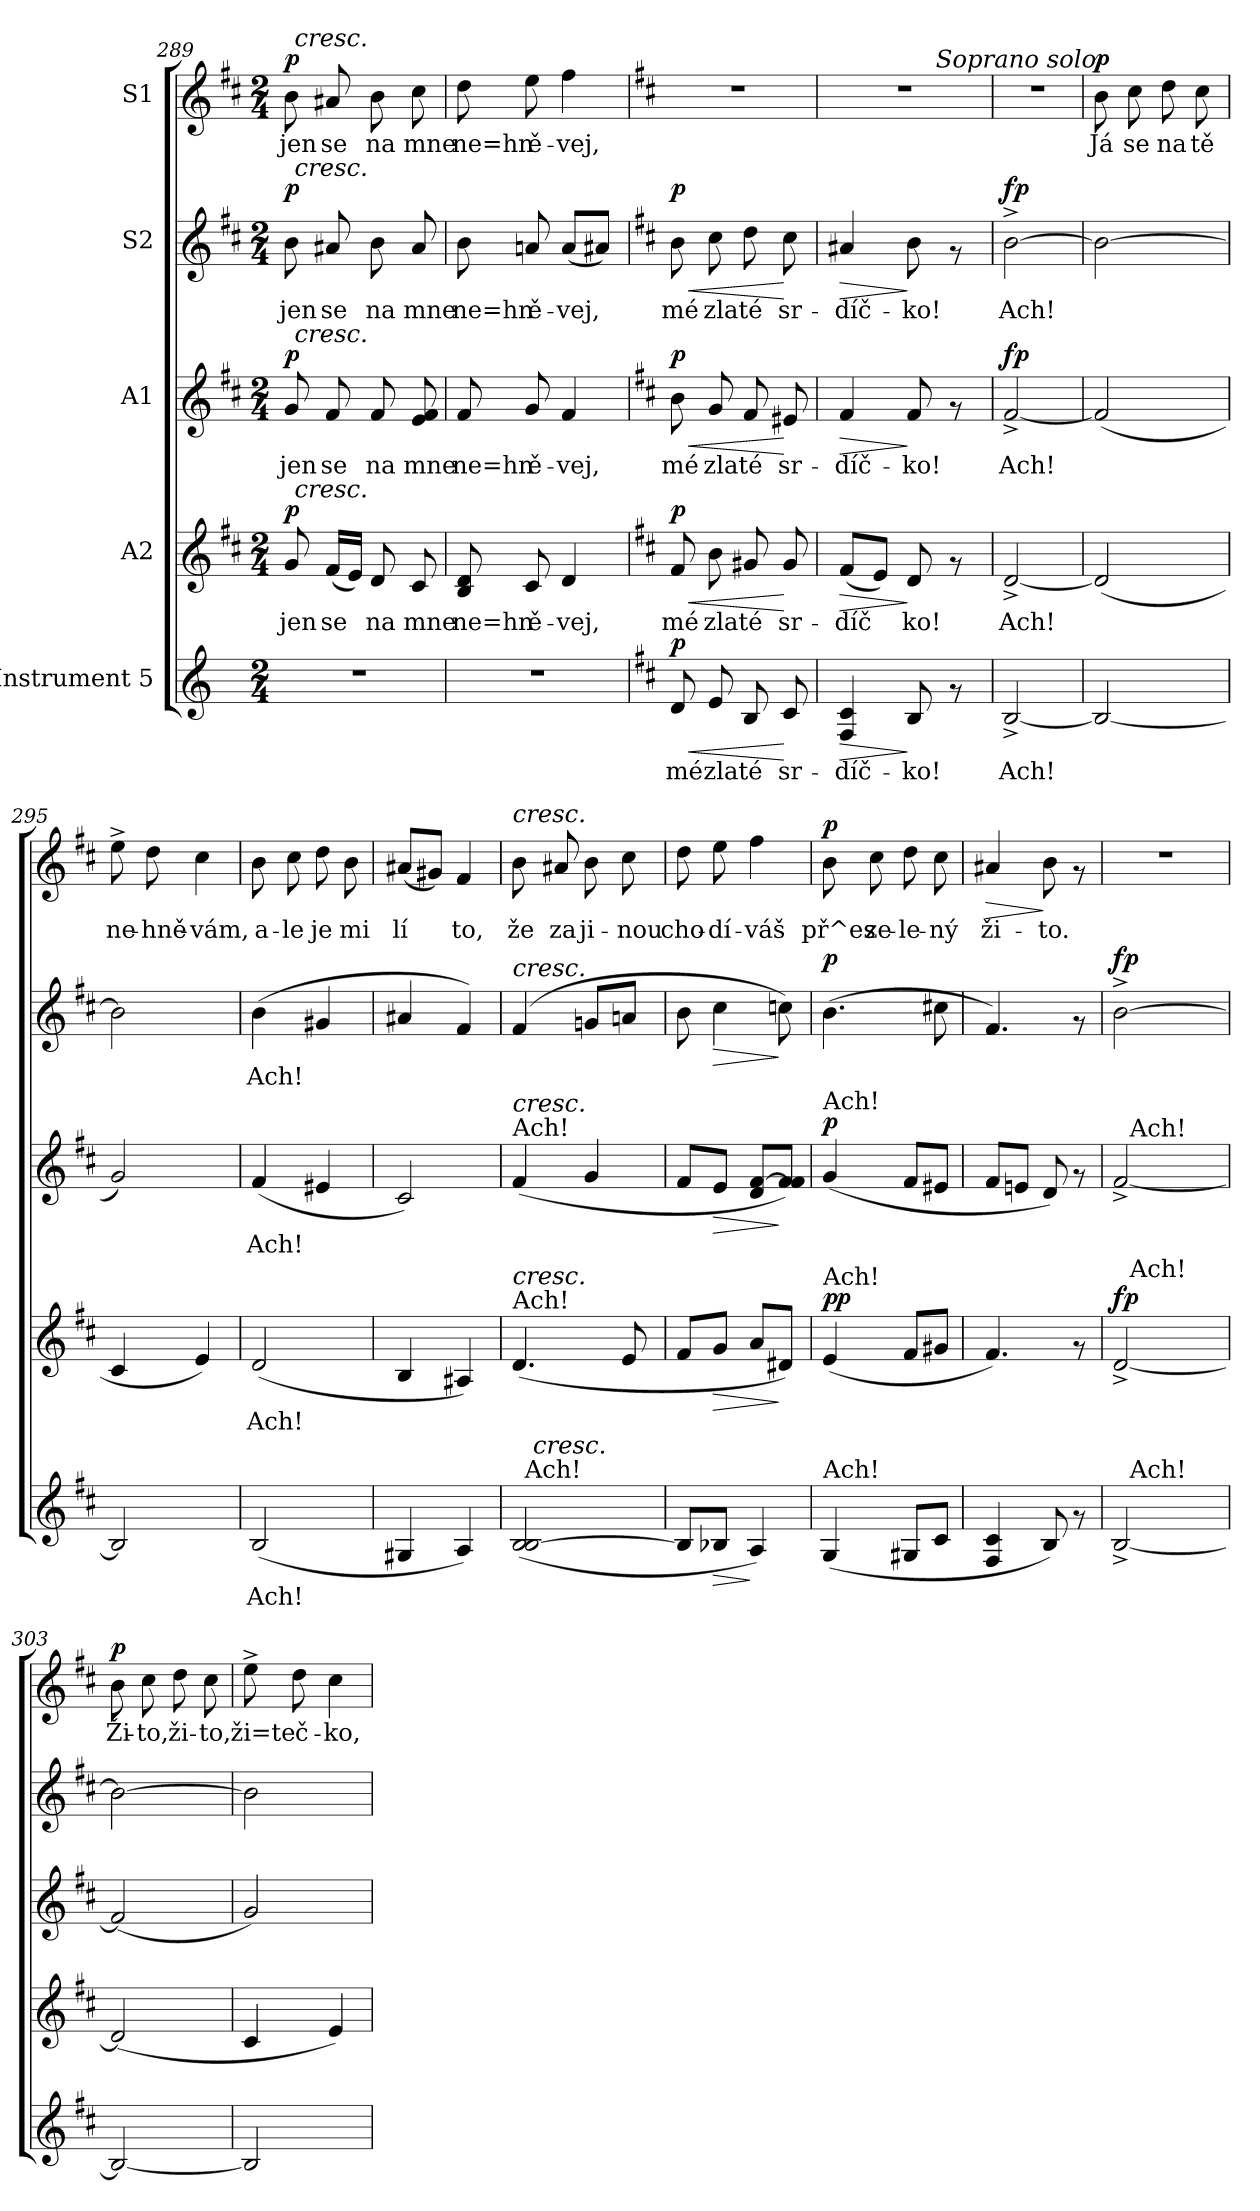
**kern	**text	**dynam	**kern	**text	**dynam	**kern	**text	**dynam	**kern	**text	**dynam	**kern	**text	**dynam
*part5	*part5	*part5	*part4	*part4	*part4	*part3	*part3	*part3	*part2	*part2	*part2	*part1	*part1	*part1
*staff5	*staff5	*staff5	*staff4	*staff4	*staff4	*staff3	*staff3	*staff3	*staff2	*staff2	*staff2	*staff1	*staff1	*staff1
*I"Instrument 5	*	*	*I"A2	*	*	*I"A1	*	*	*I"S2	*	*	*I"S1	*	*
*clefG2	*	*	*clefG2	*	*	*clefG2	*	*	*clefG2	*	*	*clefG2	*	*
*k[]	*	*	*k[f#c#]	*	*	*k[f#c#]	*	*	*k[f#c#]	*	*	*k[f#c#]	*	*
*C:	*	*	*D:	*	*	*D:	*	*	*D:	*	*	*D:	*	*
*M2/4	*	*	*M2/4	*	*	*M2/4	*	*	*M2/4	*	*	*M2/4	*	*
=289	=289	=289	=289	=289	=289	=289	=289	=289	=289	=289	=289	=289	=289	=289
!	!	!	!	!LO:LY:b:cj	!LO:DY:a	!	!LO:LY:b:cj	!LO:DY:a	!	!LO:LY:b:cj	!LO:DY:a	!	!LO:LY:b:cj	!LO:DY:a
*	*	*	*^	*	*	*^	*	*	*^	*	*	*^	*	*
2r	.	.	8g/	64ryy	jen	p	8g/	64ryy	jen	p	8b\	64ryy	jen	p	8b\	64ryy	jen	p
!	!	!	!	!	!	!	!	!	!	!	!	!	!	!	!	!LO:TX:a:i:t=cresc.	!	!
!	!	!	!	!	!	!	!	!	!	!	!	!LO:TX:a:i:t=cresc.	!	!	!	!	!	!
!	!	!	!	!	!	!	!	!LO:TX:a:i:t=cresc.	!	!	!	!	!	!	!	!	!	!
!	!	!	!	!LO:TX:a:i:t=cresc.	!	!	!	!	!	!	!	!	!	!	!	!	!	!
.	.	.	.	4ryy	.	.	.	4ryy	.	.	.	4ryy	.	.	.	4ryy	.	.
!	!	!	!	!	!LO:LY:b:cj	!	!	!	!LO:LY:b:cj	!	!	!	!LO:LY:b:cj	!	!	!	!LO:LY:b:cj	!
.	.	.	(<16f#/L	.	se	.	8f#/	.	se	.	8a#X/	.	se	.	8a#X/	.	se	.
!	!	!	!	!	!LO:LY:b:cj	!	!	!	!	!	!	!	!	!	!	!	!	!
.	.	.	16e/J)	.	.	.	.	.	.	.	.	.	.	.	.	.	.	.
!	!	!	!	!	!LO:LY:b:cj	!	!	!	!LO:LY:b:cj	!	!	!	!LO:LY:b:cj	!	!	!	!LO:LY:b:cj	!
.	.	.	8d/	.	na	.	8f#/	.	na	.	8b\	.	na	.	8b\	.	na	.
.	.	.	.	8...ryy	.	.	.	8...ryy	.	.	.	8...ryy	.	.	.	8...ryy	.	.
!	!	!	!	!	!LO:LY:b:cj	!	!	!	!LO:LY:b:cj	!	!	!	!LO:LY:b:cj	!	!	!	!LO:LY:b:cj	!
.	.	.	8c#/	.	mne	.	8e/ 8f#/	.	mne	.	8a#/	.	mne	.	8cc#\	.	mne	.
=290	=290	=290	=290	=290	=290	=290	=290	=290	=290	=290	=290	=290	=290	=290	=290	=290	=290	=290
!	!	!	!	!	!LO:LY:b:cj	!	!	!	!LO:LY:b:cj	!	!	!	!LO:LY:b:cj	!	!	!	!LO:LY:b:cj	!
*	*	*	*v	*v	*	*	*	*	*	*	*v	*v	*	*	*v	*v	*	*
*	*	*	*	*	*	*v	*v	*	*	*	*	*	*	*	*
2r	.	.	8d/ 8B/	ne=hn	.	8f#/	ne=hn	.	8b\	ne=hn	.	8dd\	ne=hn	.
!	!	!	!	!LO:LY:b:cj	!	!	!LO:LY:b:cj	!	!	!LO:LY:b:cj	!	!	!LO:LY:b:cj	!
.	.	.	8c#/	ě-	.	8g/	ě-	.	8an/	ě-	.	8ee\	ě-	.
!	!	!	!	!LO:LY:b:cj	!	!	!LO:LY:b:cj	!	!	!LO:LY:b:cj	!	!	!LO:LY:b:cj	!
.	.	.	4d/	-vej,	.	4f#/	-vej,	.	(<8a/L	-vej,	.	4ff#\	-vej,	.
!	!	!	!	!	!	!	!	!	!	!LO:LY:b:cj	!	!	!	!
.	.	.	.	.	.	.	.	.	8a#X/J)	.	.	.	.	.
!!LO:LB:g=z
=291	=291	=291	=291	=291	=291	=291	=291	=291	=291	=291	=291	=291	=291	=291
*k[f#c#]	*	*	*	*	*	*	*	*	*	*	*	*	*	*
*D:	*	*	*	*	*	*	*	*	*	*	*	*	*	*
!	!LO:LY:b	!LO:HP:b	!	!LO:LY:b:cj	!LO:HP:b	!	!LO:LY:b:cj	!LO:HP:b	!	!LO:LY:b:cj	!LO:HP:b	!	!	!
!	!	!LO:DY:n=1:a	!	!	!LO:DY:n=1:a	!	!	!LO:DY:n=1:a	!	!	!LO:DY:n=1:a	!	!	!
8d/	mé	< p	8f#/	mé	< p	8b\	mé	< p	8b\	mé	< p	2r	.	.
!	!LO:LY:b	!	!	!LO:LY:b:cj	!	!	!LO:LY:b:cj	!	!	!LO:LY:b:cj	!	!	!	!
8e/	zla	.	8b\	zla	.	8g/	zla	.	8cc#\	zla	.	.	.	.
!	!LO:LY:b	!	!	!LO:LY:b:cj	!	!	!LO:LY:b:cj	!	!	!LO:LY:b:cj	!	!	!	!
8B/	té	.	8g#X/	té	.	8f#/	té	.	8dd\	té	.	.	.	.
!	!LO:LY:b	!	!	!LO:LY:b:cj	!	!	!LO:LY:b:cj	!	!	!LO:LY:b:cj	!	!	!	!
8c#/	sr-	[	8g#/	sr-	[	8e#X/	sr-	[	8cc#\	sr-	[	.	.	.
=292	=292	=292	=292	=292	=292	=292	=292	=292	=292	=292	=292	=292	=292	=292
!	!LO:LY:b	!LO:HP:b	!	!LO:LY:b:cj	!LO:HP:b	!	!LO:LY:b:cj	!LO:HP:b	!	!LO:LY:b:cj	!LO:HP:b	!	!	!
*	*	*	*	*	*	*	*	*	*	*	*	*^	*	*
4c#/ 4F#/	-díč-	>	(<8f#/L	-díč-	>	4f#/	-díč-	>	4a#X/	-díč-	>	2r	4ryy	.	.
!	!	!	!	!LO:LY:b:cj	!	!	!	!	!	!	!	!	!	!	!
.	.	.	8e/J)	--	.	.	.	.	.	.	.	.	.	.	.
!	!LO:LY:b	!	!	!LO:LY:b:cj	!	!	!LO:LY:b:cj	!	!	!LO:LY:b:cj	!	!	!	!	!
8B/	-ko!	]	8d/	-ko!	]	8f#/	-ko!	]	8b\	-ko!	]	.	16.ryy	.	.
!	!	!	!	!	!	!	!	!	!	!	!	!	!LO:TX:a:i:t=Soprano solo	!	!
.	.	.	.	.	.	.	.	.	.	.	.	.	8ryy	.	.
8rf	.	.	8rf	.	.	8rf	.	.	8rf	.	.	.	.	.	.
.	.	.	.	.	.	.	.	.	.	.	.	.	32ryy	.	.
=293	=293	=293	=293	=293	=293	=293	=293	=293	=293	=293	=293	=293	=293	=293	=293
!	!LO:LY:b	!	!	!LO:LY:b:cj	!LO:DY:a	!	!LO:LY:b:cj	!	!	!LO:LY:b:cj	!	!	!	!	!
!	!	!	!	!	!LO:DY:n=1:b	!	!	!LO:DY:a	!	!	!LO:DY:a	!	!	!	!
*	*	*	*	*	*	*	*	*	*	*	*	*v	*v	*	*
[<2B^>/	Ach!	.	[<2d^>/	Ach!	fp fp	[<2f#^>/	Ach!	fp	[>2b^>\	Ach!	fp	2r	.	.
=294	=294	=294	=294	=294	=294	=294	=294	=294	=294	=294	=294	=294	=294	=294
!	!LO:LY:b	!	!	!LO:LY:b:cj	!	!	!LO:LY:b:cj	!	!	!LO:LY:b:cj	!	!	!LO:LY:b:cj	!LO:DY:a
2B/_<	.	.	(<2d/]	.	.	(<2f#/]	.	.	2b\_>	.	.	8b\	Já	p
!	!	!	!	!	!	!	!	!	!	!	!	!	!LO:LY:b:cj	!
.	.	.	.	.	.	.	.	.	.	.	.	8cc#\	se	.
!	!	!	!	!	!	!	!	!	!	!	!	!	!LO:LY:b:cj	!
.	.	.	.	.	.	.	.	.	.	.	.	8dd\	na	.
!	!	!	!	!	!	!	!	!	!	!	!	!	!LO:LY:b:cj	!
.	.	.	.	.	.	.	.	.	.	.	.	8cc#\	tě	.
=295	=295	=295	=295	=295	=295	=295	=295	=295	=295	=295	=295	=295	=295	=295
!	!LO:LY:b	!	!	!LO:LY:b:cj	!	!	!LO:LY:b:cj	!	!	!LO:LY:b:cj	!	!	!LO:LY:b:cj	!
2B/]	.	.	4c#/	.	.	2g/)	.	.	2b\]	.	.	8ee^>\	ne-	.
!	!	!	!	!	!	!	!	!	!	!	!	!	!LO:LY:b:cj	!
.	.	.	.	.	.	.	.	.	.	.	.	8dd\	-hně-	.
!	!	!	!	!LO:LY:b:cj	!	!	!	!	!	!	!	!	!LO:LY:b:cj	!
.	.	.	4e/)	.	.	.	.	.	.	.	.	4cc#\	-vám,	.
=296	=296	=296	=296	=296	=296	=296	=296	=296	=296	=296	=296	=296	=296	=296
!	!LO:LY:b	!	!	!LO:LY:b:cj	!	!	!LO:LY:b:cj	!	!	!LO:LY:b:cj	!	!	!LO:LY:b:cj	!
(<2B/	Ach!	.	(>2d/	Ach!-	.	(<4f#/	Ach!	.	(>4b\	Ach!	.	8b\	a-	.
!	!	!	!	!	!	!	!	!	!	!	!	!	!LO:LY:b:cj	!
.	.	.	.	.	.	.	.	.	.	.	.	8cc#\	-le	.
!	!	!	!	!	!	!	!LO:LY:b:cj	!	!	!LO:LY:b:cj	!	!	!LO:LY:b:cj	!
.	.	.	.	.	.	4e#X/	.	.	4g#X/	.	.	8dd\	je	.
!	!	!	!	!	!	!	!	!	!	!	!	!	!LO:LY:b:cj	!
.	.	.	.	.	.	.	.	.	.	.	.	8b\	mi	.
=297	=297	=297	=297	=297	=297	=297	=297	=297	=297	=297	=297	=297	=297	=297
!	!LO:LY:b	!	!	!LO:LY:b:cj	!	!	!LO:LY:b:cj	!	!	!LO:LY:b:cj	!	!	!LO:LY:b:cj	!
4G#X/	.	.	4B/	--	.	2c#/)	.	.	4a#X/	.	.	(<8a#X/L	lí-	.
!	!	!	!	!	!	!	!	!	!	!	!	!	!LO:LY:b:cj	!
.	.	.	.	.	.	.	.	.	.	.	.	8g#X/J)	--	.
!	!LO:LY:b	!	!	!LO:LY:b:cj	!	!	!	!	!	!LO:LY:b:cj	!	!	!LO:LY:b:cj	!
4A/)	.	.	4A#X/)	--	.	.	.	.	4f#/)	.	.	4f#/	-to,	.
!!LO:PB:g=z
=298	=298	=298	=298	=298	=298	=298	=298	=298	=298	=298	=298	=298	=298	=298
!	!	!	!	!	!	!	!	!	!	!	!	!LO:TX:a:i:t=cresc.	!	!
!	!	!	!	!	!	!	!	!	!LO:TX:a:i:t=cresc.	!	!	!	!	!
!	!	!	!	!	!	!LO:TX:a:t=Ach!	!	!	!	!	!	!	!	!
!	!	!	!	!	!	!LO:TX:a:i:t=cresc.	!	!	!	!	!	!	!	!
!	!	!	!LO:TX:a:t=Ach!	!	!	!	!	!	!	!	!	!	!	!
!	!	!	!LO:TX:a:i:t=cresc.	!	!	!	!	!	!	!	!	!	!	!
!	!LO:LY:b	!	!	!LO:LY:b:cj	!	!	!LO:LY:b:cj	!	!	!LO:LY:b:cj	!	!	!LO:LY:b:cj	!
*^	*	*	*	*	*	*	*	*	*	*	*	*	*	*
*	*^	*	*	*	*	*	*	*	*	*	*	*	*	*	*
(<2B/ [<2B/	32ryy	32.ryy	.	.	(<4.d/	--	.	(<4f#/	.	.	(>4f#/	.	.	8b\	že	.
!	!LO:TX:a:t=Ach!	!	!	!	!	!	!	!	!	!	!	!	!	!	!	!
.	4...ryy	.	.	.	.	.	.	.	.	.	.	.	.	.	.	.
!	!	!LO:TX:a:i:t=cresc.	!	!	!	!	!	!	!	!	!	!	!	!	!	!
.	.	4ryy	.	.	.	.	.	.	.	.	.	.	.	.	.	.
!	!	!	!	!	!	!	!	!	!	!	!	!	!	!	!LO:LY:b:cj	!
.	.	.	.	.	.	.	.	.	.	.	.	.	.	8a#X/	za	.
!	!	!	!	!	!	!	!	!	!LO:LY:b:cj	!	!	!LO:LY:b:cj	!	!	!LO:LY:b:cj	!
.	.	.	.	.	.	.	.	4g/	.	.	8gn/L	.	.	8b\	ji-	.
.	.	8ryy	.	.	.	.	.	.	.	.	.	.	.	.	.	.
!	!	!	!	!	!	!LO:LY:b:cj	!	!	!	!	!	!LO:LY:b:cj	!	!	!LO:LY:b:cj	!
.	.	.	.	.	8e/	--	.	.	.	.	8an/J	.	.	8cc#\	-nou	.
.	.	16ryy	.	.	.	.	.	.	.	.	.	.	.	.	.	.
.	.	64ryy	.	.	.	.	.	.	.	.	.	.	.	.	.	.
=299	=299	=299	=299	=299	=299	=299	=299	=299	=299	=299	=299	=299	=299	=299	=299	=299
!	!	!	!LO:LY:b	!	!	!LO:LY:b:cj	!	!	!LO:LY:b:cj	!	!	!LO:LY:b:cj	!	!	!LO:LY:b:cj	!
*v	*v	*v	*	*	*	*	*	*	*	*	*	*	*	*	*	*
8B/L]	.	.	8f#/L	--	.	8f#/L	.	.	8b\	.	.	8dd\	cho-	.
!	!LO:LY:b	!LO:HP:b	!	!LO:LY:b:cj	!LO:HP:b	!	!LO:LY:b:cj	!LO:HP:b	!	!LO:LY:b:cj	!LO:HP:b	!	!LO:LY:b:cj	!
8B-X/J	.	>	8g/J	--	>	8e/J	.	>	4cc#\	.	>	8ee\	-dí-	.
!	!LO:LY:b	!	!	!LO:LY:b:cj	!	!	!LO:LY:b:cj	!	!	!	!	!	!LO:LY:b:cj	!
4A/)	.	]	8a/L	--	.	[>8f#/ 8d/L	.	.	.	.	.	4ff#\	-váš	.
!	!	!	!	!LO:LY:b:cj	!	!	!LO:LY:b:cj	!	!	!LO:LY:b:cj	!	!	!	!
.	.	.	8d#X/J)	--	]	8f#/ 8f#/]J)	.	]	8ccn\)	.	]	.	.	.
=300	=300	=300	=300	=300	=300	=300	=300	=300	=300	=300	=300	=300	=300	=300
!	!	!	!	!	!	!LO:TX:a:t=Ach!	!	!	!	!	!	!	!	!
!	!	!	!LO:TX:a:t=Ach!	!	!	!	!	!	!	!	!	!	!	!
!LO:TX:a:t=Ach!	!	!	!	!	!	!	!	!	!	!	!	!	!	!
!	!LO:LY:b	!	!	!LO:LY:b:cj	!LO:DY:a	!	!LO:LY:b:cj	!	!	!LO:LY:b:cj	!	!	!LO:LY:b:cj	!
!	!	!	!	!	!LO:DY:n=1:b	!	!	!LO:DY:a	!	!	!LO:DY:a	!	!	!LO:DY:a
(>4G/	.	.	(<4e/	--	p p	(<4g/	.	p	(>4.b\	.	p	8b\	př^es	p
!	!	!	!	!	!	!	!	!	!	!	!	!	!LO:LY:b:cj	!
.	.	.	.	.	.	.	.	.	.	.	.	8cc#\	ze-	.
!	!LO:LY:b	!	!	!LO:LY:b:cj	!	!	!LO:LY:b:cj	!	!	!	!	!	!LO:LY:b:cj	!
8G#X/L	.	.	8f#/L	--	.	8f#/L	.	.	.	.	.	8dd\	-le-	.
!	!LO:LY:b	!	!	!LO:LY:b:cj	!	!	!LO:LY:b:cj	!	!	!LO:LY:b:cj	!	!	!LO:LY:b:cj	!
8c#/J	.	.	8g#X/J	--	.	8e#X/J	.	.	8cc#X\	.	.	8cc#\	-ný	.
=301	=301	=301	=301	=301	=301	=301	=301	=301	=301	=301	=301	=301	=301	=301
!	!LO:LY:b	!	!	!LO:LY:b:cj	!	!	!LO:LY:b:cj	!	!	!LO:LY:b:cj	!	!	!LO:LY:b:cj	!LO:HP:b
4c#/ 4F#/	.	.	4.f#/)	--	.	8f#/L	.	.	4.f#/)	.	.	4a#X/	ži-	>
!	!	!	!	!	!	!	!LO:LY:b:cj	!	!	!	!	!	!	!
.	.	.	.	.	.	8en/J	.	.	.	.	.	.	.	.
!	!LO:LY:b	!	!	!	!	!	!LO:LY:b:cj	!	!	!	!	!	!LO:LY:b:cj	!
8B/)	.	.	.	.	.	8d/)	.	.	.	.	.	8b\	-to.	]
8rf	.	.	8rf	.	.	8rf	.	.	8rf	.	.	8rf	.	.
=302	=302	=302	=302	=302	=302	=302	=302	=302	=302	=302	=302	=302	=302	=302
!	!LO:LY:b	!	!	!LO:LY:b:cj	!LO:DY:b	!	!LO:LY:b:cj	!LO:DY:a	!	!LO:LY:b:cj	!	!	!	!
!	!	!	!	!	!	!	!	!LO:DY:n=1:b	!	!	!LO:DY:a	!	!	!
*^	*	*	*^	*	*	*^	*	*	*	*	*	*	*	*
[<2B^>/	32.ryy	.	.	[<2d^>/	32.ryy	--	fp	[<2f#^>/	32.ryy	.	fp fp	[>2b^>\	.	fp	2r	.	.
!	!	!	!	!	!	!	!	!	!LO:TX:a:t=Ach!	!	!	!	!	!	!	!	!
!	!	!	!	!	!LO:TX:a:t=Ach!	!	!	!	!	!	!	!	!	!	!	!	!
!	!LO:TX:a:t=Ach!	!	!	!	!	!	!	!	!	!	!	!	!	!	!	!	!
.	4ryy	.	.	.	4ryy	.	.	.	4ryy	.	.	.	.	.	.	.	.
.	8ryy	.	.	.	8ryy	.	.	.	8ryy	.	.	.	.	.	.	.	.
.	16ryy	.	.	.	16ryy	.	.	.	16ryy	.	.	.	.	.	.	.	.
.	64ryy	.	.	.	64ryy	.	.	.	64ryy	.	.	.	.	.	.	.	.
=303	=303	=303	=303	=303	=303	=303	=303	=303	=303	=303	=303	=303	=303	=303	=303	=303	=303
!	!	!LO:LY:b	!	!	!	!LO:LY:b:cj	!	!	!	!LO:LY:b:cj	!	!	!LO:LY:b:cj	!	!	!LO:LY:b:cj	!LO:DY:a
*v	*v	*	*	*	*	*	*	*v	*v	*	*	*	*	*	*	*	*
*	*	*	*v	*v	*	*	*	*	*	*	*	*	*	*	*
2B/_<	.	.	(<2d/]	--	.	(<2f#/]	.	.	2b\_>	.	.	8b\	Ži-	p
!	!	!	!	!	!	!	!	!	!	!	!	!	!LO:LY:b:cj	!
.	.	.	.	.	.	.	.	.	.	.	.	8cc#\	-to,	.
!	!	!	!	!	!	!	!	!	!	!	!	!	!LO:LY:b:cj	!
.	.	.	.	.	.	.	.	.	.	.	.	8dd\	ži-	.
!	!	!	!	!	!	!	!	!	!	!	!	!	!LO:LY:b:cj	!
.	.	.	.	.	.	.	.	.	.	.	.	8cc#\	-to,	.
=304	=304	=304	=304	=304	=304	=304	=304	=304	=304	=304	=304	=304	=304	=304
!	!LO:LY:b	!	!	!LO:LY:b:cj	!	!	!LO:LY:b:cj	!	!	!LO:LY:b:cj	!	!	!LO:LY:b:cj	!
2B/]	.	.	4c#/	--	.	2g/)	.	.	2b\]	.	.	8ee^>\	ži=te	.
!	!	!	!	!	!	!	!	!	!	!	!	!	!LO:LY:b:cj	!
.	.	.	.	.	.	.	.	.	.	.	.	8dd\	č-	.
!	!	!	!	!LO:LY:b:cj	!	!	!	!	!	!	!	!	!LO:LY:b:cj	!
.	.	.	4e/)	--	.	.	.	.	.	.	.	4cc#\	-ko,	.
=	=	=	=	=	=	=	=	=	=	=	=	=	=	=
*-	*-	*-	*-	*-	*-	*-	*-	*-	*-	*-	*-	*-	*-	*-
